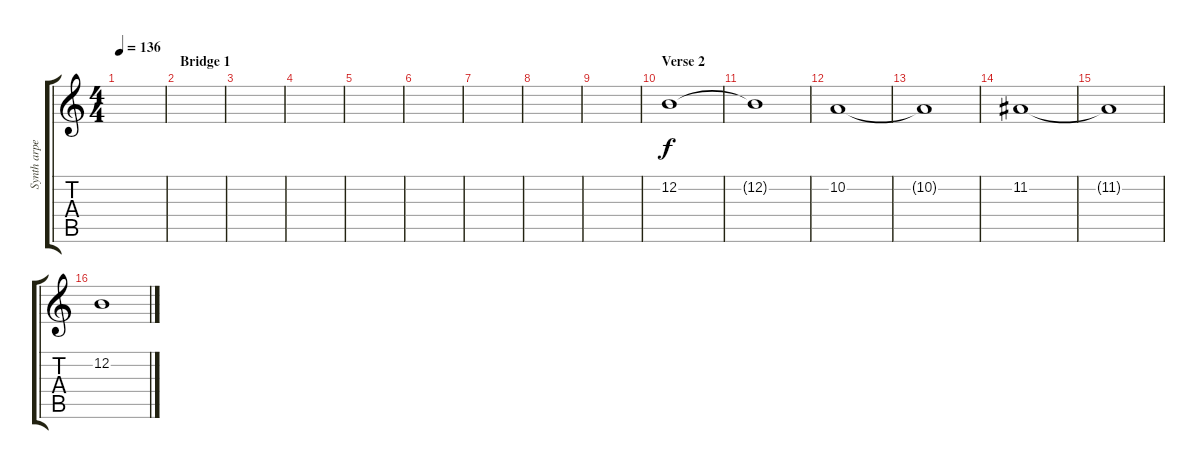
\track ("Synth arpeggios" "Synth arpe") {instrument pad3polysynth}
\staff {score tabs}
\tuning (E4 B3 G3 D3 A2 E2) {hide}
\ts (4 4)
\tempo 136
\clef g2
\ks c
|
\section ("" "Bridge 1")
|
|
|
|
|
|
|
|
\section ("" "Verse 2")
12.2.1{volume 11} |
12.2{t}.1 |
10.2.1{volume 0} |
10.2{t}.1 |
11.2.1{volume 11} |
11.2{t}.1 |
12.2.1{volume 0}
